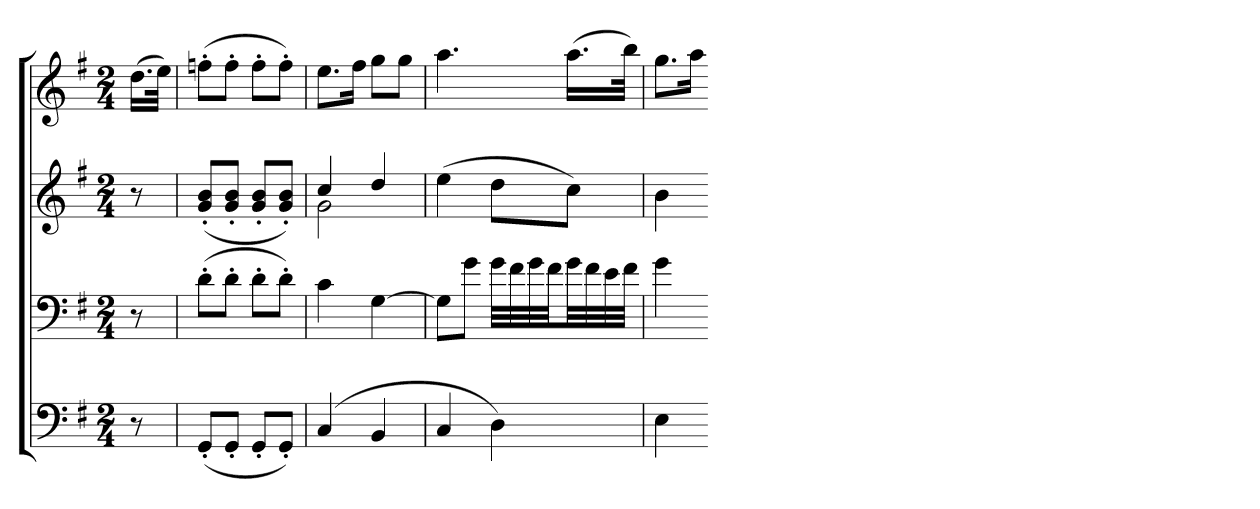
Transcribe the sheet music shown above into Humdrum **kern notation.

**kern	**kern	**kern	**kern
*part4	*part3	*part2	*part1
*staff4	*staff3	*staff2	*staff1
*clefF4	*clefF4	*clefG2	*clefG2
*k[f#]	*k[f#]	*k[f#]	*k[f#]
*G:	*G:	*G:	*G:
*M2/4	*M2/4	*M2/4	*M2/4
=	=	=	=
8r	8r	8r	(16.ddLL
.	.	.	32eeJJk)
=138	=138	=138	=138
(8GG'L	(8d'L	(8g' 8b'L	(8ffn'L
8GG'J	8d'J	8g' 8b'J	8ff'J
8GG'L	8d'L	8g' 8b'L	8ff'L
8GG'J)	8d'J)	8g' 8b'J)	8ff'J)
=139	=139	=139	=139
*	*	*^	*
(4C	4c	4cc	2g	8.eeL
.	.	.	.	16ff#Jk
4BB	[4G	4dd	.	8ggL
.	.	.	.	8ggJ
*	*	*v	*v	*
=140	=140	=140	=140
4C	8GL]	(4ee	4.aa
.	8gJ	.	.
4D)	32gLLL	8ddL	.
.	32f#	.	.
.	32g	.	.
.	32f#JJ	.	.
.	32gLL	8ccJ)	(16.aaLL
.	32f#	.	.
.	32e	.	.
.	32f#JJJ	.	32bbJJk)
=141	=141	=141	=141
4E	4g	4b	8.ggL
.	.	.	16aaJk
=-	=-	=-	=-
*-	*-	*-	*-
